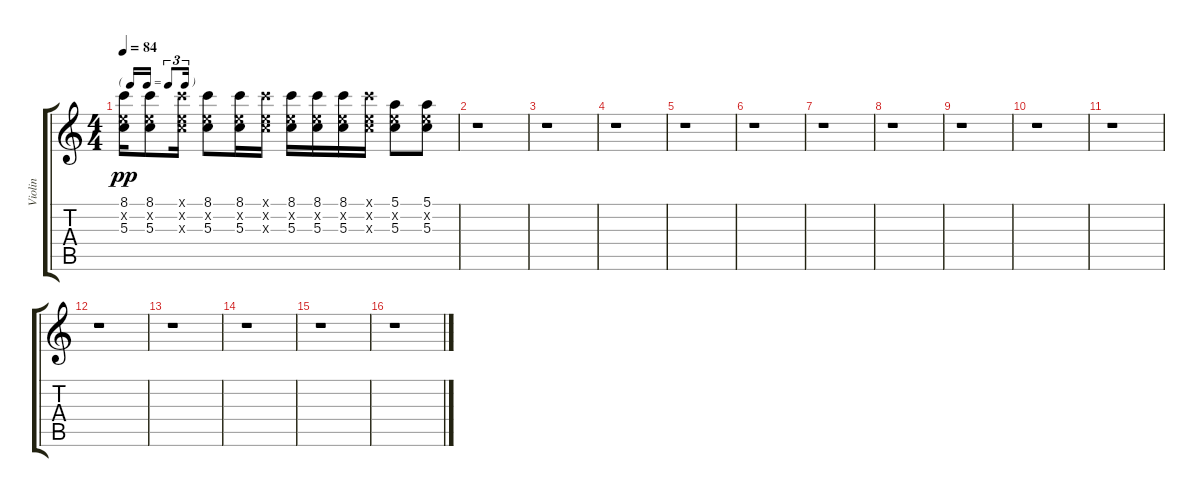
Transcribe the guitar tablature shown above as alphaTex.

\track ("Violin" "Violin") {instrument electricguitarjazz}
\staff {score tabs}
\tuning (E4 B3 G3 D3 A2 E2) {hide}
\ts (4 4)
\tf triplet16th
\tempo 84
\clef g2
\ks c
(8.1 5.2{x} 5.3).16{dy pp} (8.1 5.2{x} 5.3).8 (8.1{x} 5.2{x} 5.3{x}).16 (8.1 5.2{x} 5.3).8 (8.1 5.2{x} 5.3).16 (8.1{x} 5.2{x} 5.3{x}).16 (8.1 5.2{x} 5.3).16 (8.1 5.2{x} 5.3).16 (8.1 5.2{x} 5.3).16 (8.1{x} 5.2{x} 5.3{x}).16 (5.1 5.2{x} 5.3).8 (5.1 5.2{x} 5.3).8 |
r.1 |
r.1 |
r.1 |
r.1 |
r.1 |
r.1 |
r.1 |
r.1 |
r.1 |
r.1 |
r.1 |
r.1 |
r.1 |
r.1 |
r.1
